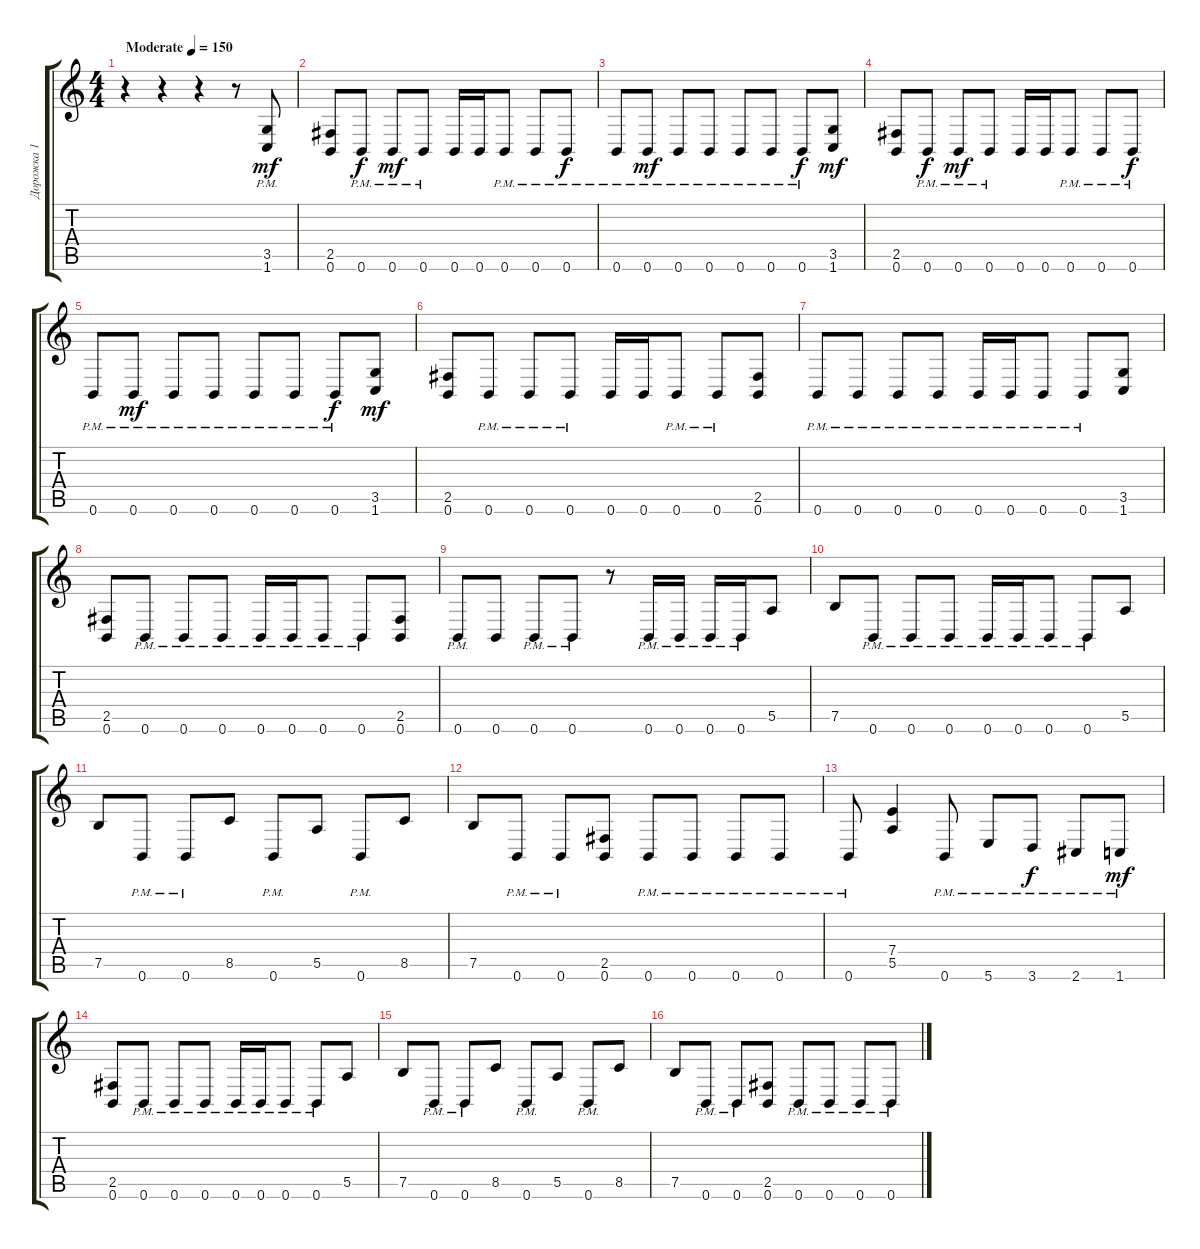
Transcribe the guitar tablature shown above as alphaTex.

\track ("Дорожка 1" "Дорожка 1") {instrument distortionguitar}
\staff {score tabs}
\tuning (B3 Gb3 D3 A2 E2 B1) {hide}
\ts (4 4)
\tempo (150 "Moderate")
\clef g2
\ks c
r.4{dy mf instrument distortionguitar} r.4 r.4 r.8 (3.5{pm} 1.6{pm}).8 |
(2.5 0.6).8 0.6{pm}.8{dy f} 0.6{pm}.8{dy mf} 0.6{pm}.8 0.6.16 0.6.16 0.6{pm}.8 0.6{pm}.8 0.6{pm}.8{dy f} |
0.6{pm}.8 0.6{pm}.8{dy mf} 0.6{pm}.8 0.6{pm}.8 0.6{pm}.8 0.6{pm}.8 0.6{pm}.8{dy f} (3.5 1.6).8{dy mf} |
(2.5 0.6).8 0.6{pm}.8{dy f} 0.6{pm}.8{dy mf} 0.6{pm}.8 0.6.16 0.6.16 0.6{pm}.8 0.6{pm}.8 0.6{pm}.8{dy f} |
0.6{pm}.8 0.6{pm}.8{dy mf} 0.6{pm}.8 0.6{pm}.8 0.6{pm}.8 0.6{pm}.8 0.6{pm}.8{dy f} (3.5 1.6).8{dy mf} |
(2.5 0.6).8 0.6{pm}.8 0.6{pm}.8 0.6{pm}.8 0.6.16 0.6.16 0.6{pm}.8 0.6{pm}.8 (2.5 0.6).8 |
0.6{pm}.8 0.6{pm}.8 0.6{pm}.8 0.6{pm}.8 0.6{pm}.16 0.6{pm}.16 0.6{pm}.8 0.6{pm}.8 (3.5 1.6).8 |
(2.5 0.6).8 0.6{pm}.8 0.6{pm}.8 0.6{pm}.8 0.6{pm}.16 0.6{pm}.16 0.6{pm}.8 0.6{pm}.8 (2.5 0.6).8 |
0.6{pm}.8 0.6.8 0.6{pm}.8 0.6{pm}.8 r.8 0.6{pm}.16 0.6{pm}.16 0.6{pm}.16 0.6{pm}.16 5.5.8 |
7.5.8 0.6{pm}.8 0.6{pm}.8 0.6{pm}.8 0.6{pm}.16 0.6{pm}.16 0.6{pm}.8 0.6{pm}.8 5.5.8 |
7.5.8 0.6{pm}.8 0.6{pm}.8 8.5.8 0.6{pm}.8 5.5.8 0.6{pm}.8 8.5.8 |
7.5.8 0.6{pm}.8 0.6{pm}.8 (2.5 0.6).8 0.6{pm}.8 0.6{pm}.8 0.6{pm}.8 0.6{pm}.8 |
0.6{pm}.8 (7.4 5.5).4 0.6{pm}.8 5.6{pm}.8 3.6{pm}.8{dy f} 2.6{pm}.8 1.6{pm}.8{dy mf} |
(2.5 0.6).8 0.6{pm}.8 0.6{pm}.8 0.6{pm}.8 0.6{pm}.16 0.6{pm}.16 0.6{pm}.8 0.6{pm}.8 5.5.8 |
7.5.8 0.6{pm}.8 0.6{pm}.8 8.5.8 0.6{pm}.8 5.5.8 0.6{pm}.8 8.5.8 |
7.5.8 0.6{pm}.8 0.6{pm}.8 (2.5 0.6).8 0.6{pm}.8 0.6{pm}.8 0.6{pm}.8 0.6{pm}.8
